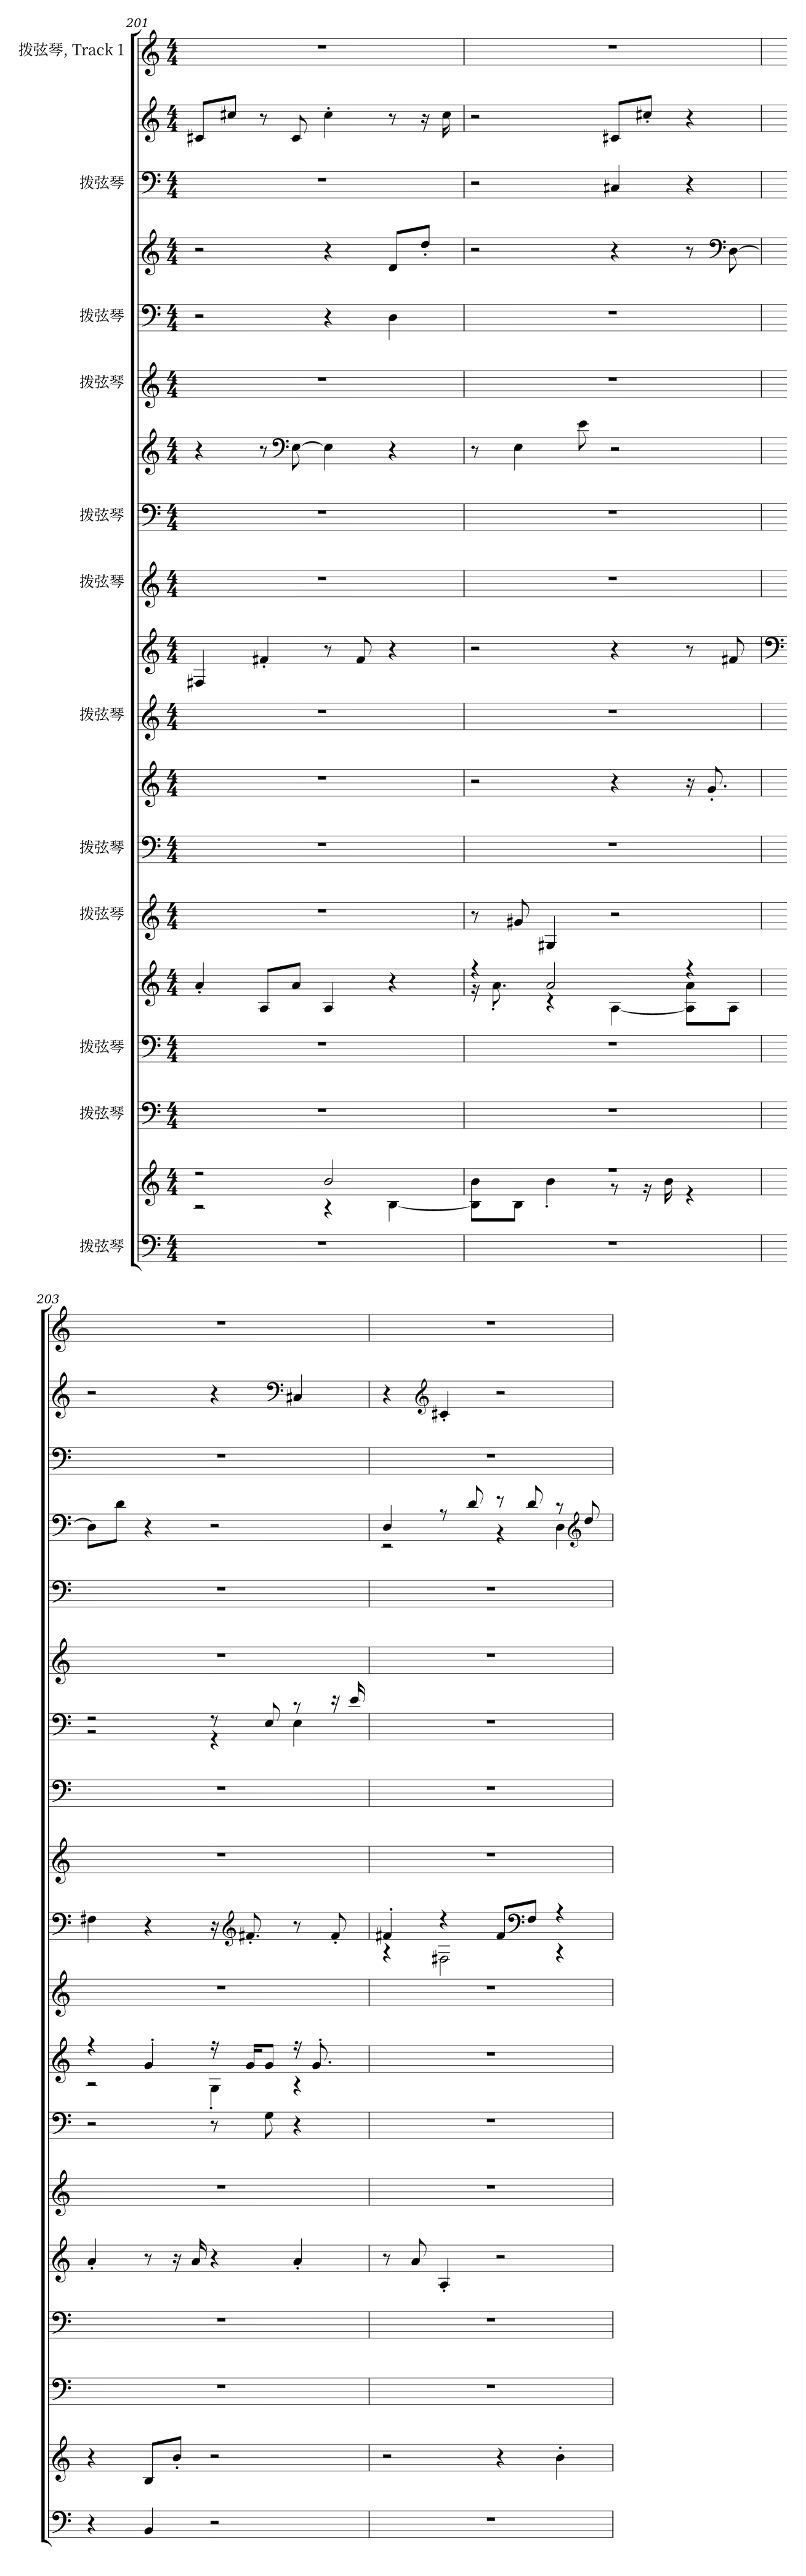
**kern	**kern	**kern	**kern	**kern	**kern	**kern	**kern	**kern	**kern	**kern	**kern	**kern	**kern	**kern	**kern	**kern	**kern	**kern
*part12	*part12	*part11	*part10	*part10	*part9	*part8	*part8	*part7	*part7	*part6	*part5	*part5	*part4	*part3	*part3	*part2	*part2	*part1
*staff19	*staff18	*staff17	*staff16	*staff15	*staff14	*staff13	*staff12	*staff11	*staff10	*staff9	*staff8	*staff7	*staff6	*staff5	*staff4	*staff3	*staff2	*staff1
*I"拨弦琴	*	*I"拨弦琴	*I"拨弦琴	*	*I"拨弦琴	*I"拨弦琴	*	*I"拨弦琴	*	*I"拨弦琴	*I"拨弦琴	*	*I"拨弦琴	*I"拨弦琴	*	*I"拨弦琴	*	*I"拨弦琴, Track 1
*clefF4	*clefG2	*clefF4	*clefF4	*clefG2	*clefG2	*clefF4	*clefG2	*clefG2	*clefG2	*clefG2	*clefF4	*clefG2	*clefG2	*clefF4	*clefG2	*clefF4	*clefG2	*clefG2
*k[]	*k[]	*k[]	*k[]	*k[]	*k[]	*k[]	*k[]	*k[]	*k[]	*k[]	*k[]	*k[]	*k[]	*k[]	*k[]	*k[]	*k[]	*k[]
*M4/4	*M4/4	*M4/4	*M4/4	*M4/4	*M4/4	*M4/4	*M4/4	*M4/4	*M4/4	*M4/4	*M4/4	*M4/4	*M4/4	*M4/4	*M4/4	*M4/4	*M4/4	*M4/4
=201	=201	=201	=201	=201	=201	=201	=201	=201	=201	=201	=201	=201	=201	=201	=201	=201	=201	=201
*	*^	*	*	*	*	*	*	*	*	*	*	*	*	*	*	*	*	*
1r	2r	2r	1r	1r	4a'/	1r	1r	1r	1r	4F#X/	1r	1r	4r	1r	2r	2r	1r	8c#X/L	1r
.	.	.	.	.	.	.	.	.	.	.	.	.	.	.	.	.	.	8cc#X/J	.
.	.	.	.	.	8A/L	.	.	.	.	4f#X'/	.	.	8r	.	.	.	.	8r	.
*	*	*	*	*	*	*	*	*	*	*	*	*	*clefF4	*	*	*	*	*	*
.	.	.	.	.	8a/J	.	.	.	.	.	.	.	[8E\	.	.	.	.	8c#/	.
.	2b/	4r	.	.	4A/	.	.	.	.	8r	.	.	4E\]	.	4r	4r	.	4cc#'\	.
.	.	.	.	.	.	.	.	.	.	8f#/	.	.	.	.	.	.	.	.	.
.	.	[4B\	.	.	4r	.	.	.	.	4r	.	.	4r	.	4D\	8d/L	.	8r	.
.	.	.	.	.	.	.	.	.	.	.	.	.	.	.	.	8dd'/J	.	16r	.
.	.	.	.	.	.	.	.	.	.	.	.	.	.	.	.	.	.	16cc#\	.
=202	=202	=202	=202	=202	=202	=202	=202	=202	=202	=202	=202	=202	=202	=202	=202	=202	=202	=202	=202
*	*	*	*	*	*^	*	*	*	*	*	*	*	*	*	*	*	*	*	*
1r	1r	8B\] 8b\L	1r	1r	4r	16r	8r	1r	2r	1r	2r	1r	1r	8r	1r	1r	2r	2r	2r	1r
.	.	.	.	.	.	8.a'\	.	.	.	.	.	.	.	.	.	.	.	.	.	.
.	.	8B\J	.	.	.	.	8g#X/	.	.	.	.	.	.	4E\	.	.	.	.	.	.
.	.	4b'\	.	.	2a/	4r	4G#X/	.	.	.	.	.	.	.	.	.	.	.	.	.
.	.	.	.	.	.	.	.	.	.	.	.	.	.	8e\	.	.	.	.	.	.
.	.	8r	.	.	.	[4A\	2r	.	4r	.	4r	.	.	2r	.	.	4r	4C#X/	8c#X/L	.
.	.	16r	.	.	.	.	.	.	.	.	.	.	.	.	.	.	.	.	8cc#X'/J	.
.	.	16b\	.	.	.	.	.	.	.	.	.	.	.	.	.	.	.	.	.	.
.	.	4r	.	.	4r	8A\] 8a\L	.	.	16r	.	8r	.	.	.	.	.	8r	4r	4r	.
.	.	.	.	.	.	.	.	.	8.g'/	.	.	.	.	.	.	.	.	.	.	.
*	*	*	*	*	*	*	*	*	*	*	*	*	*	*	*	*	*clefF4	*	*	*
.	.	.	.	.	.	8A\J	.	.	.	.	8f#X/	.	.	.	.	.	[8D\	.	.	.
*	*v	*v	*	*	*v	*v	*	*	*	*	*	*	*	*	*	*	*	*	*	*
!!LO:PB:g=z
=203	=203	=203	=203	=203	=203	=203	=203	=203	=203	=203	=203	=203	=203	=203	=203	=203	=203	=203
*	*	*	*	*	*	*	*	*	*clefF4	*	*	*	*	*	*	*	*	*
*	*	*	*	*	*	*	*^	*	*	*	*	*^	*	*	*	*	*	*
4r	4r	1r	1r	4a'/	1r	2r	4r	2r	1r	4F#X\	1r	1r	2r	2r	1r	1r	8D\L]	1r	2r	1r
.	.	.	.	.	.	.	.	.	.	.	.	.	.	.	.	.	8d\J	.	.	.
4BB/	8B/L	.	.	8r	.	.	4g'/	.	.	4r	.	.	.	.	.	.	4r	.	.	.
.	8b'/J	.	.	16r	.	.	.	.	.	.	.	.	.	.	.	.	.	.	.	.
.	.	.	.	16a/	.	.	.	.	.	.	.	.	.	.	.	.	.	.	.	.
2r	2r	.	.	4r	.	8r	16r	4G'\	.	16r	.	.	8r	4r	.	.	2r	.	4r	.
*	*	*	*	*	*	*	*	*	*	*clefG2	*	*	*	*	*	*	*	*	*	*
.	.	.	.	.	.	.	16g/KL	.	.	8.f#X'/	.	.	.	.	.	.	.	.	.	.
.	.	.	.	.	.	8G\	8g/J	.	.	.	.	.	8E/	.	.	.	.	.	.	.
*	*	*	*	*	*	*	*	*	*	*	*	*	*	*	*	*	*	*	*clefF4	*
.	.	.	.	4a'/	.	4r	16r	4r	.	8r	.	.	8r	4E\	.	.	.	.	4C#X/	.
.	.	.	.	.	.	.	8.g'/	.	.	.	.	.	.	.	.	.	.	.	.	.
.	.	.	.	.	.	.	.	.	.	8f#'/	.	.	16r	.	.	.	.	.	.	.
.	.	.	.	.	.	.	.	.	.	.	.	.	16e/	.	.	.	.	.	.	.
*	*	*	*	*	*	*	*v	*v	*	*	*	*	*v	*v	*	*	*	*	*	*
=204	=204	=204	=204	=204	=204	=204	=204	=204	=204	=204	=204	=204	=204	=204	=204	=204	=204	=204
*	*	*	*	*	*	*	*	*	*^	*	*	*	*	*	*^	*	*	*
1r	2r	1r	1r	8r	1r	1r	1r	1r	4f#X'/	4r	1r	1r	1r	1r	1r	4D/	2r	1r	4r	1r
.	.	.	.	8a/	.	.	.	.	.	.	.	.	.	.	.	.	.	.	.	.
*	*	*	*	*	*	*	*	*	*	*	*	*	*	*	*	*	*	*	*clefG2	*
.	.	.	.	4A'/	.	.	.	.	4r	2F#X\	.	.	.	.	.	8r	.	.	4c#X'/	.
.	.	.	.	.	.	.	.	.	.	.	.	.	.	.	.	8d/	.	.	.	.
.	4r	.	.	2r	.	.	.	.	8f#/L	.	.	.	.	.	.	8r	4r	.	2r	.
*	*	*	*	*	*	*	*	*	*clefF4	*	*	*	*	*	*	*	*	*	*	*
.	.	.	.	.	.	.	.	.	8F#/J	.	.	.	.	.	.	8d/	.	.	.	.
.	4b'\	.	.	.	.	.	.	.	4r	4r	.	.	.	.	.	8r	4D\	.	.	.
*	*	*	*	*	*	*	*	*	*	*	*	*	*	*	*	*clefG2	*	*	*	*
.	.	.	.	.	.	.	.	.	.	.	.	.	.	.	.	8dd/	.	.	.	.
*	*	*	*	*	*	*	*	*	*v	*v	*	*	*	*	*	*v	*v	*	*	*
=	=	=	=	=	=	=	=	=	=	=	=	=	=	=	=	=	=	=
*-	*-	*-	*-	*-	*-	*-	*-	*-	*-	*-	*-	*-	*-	*-	*-	*-	*-	*-
